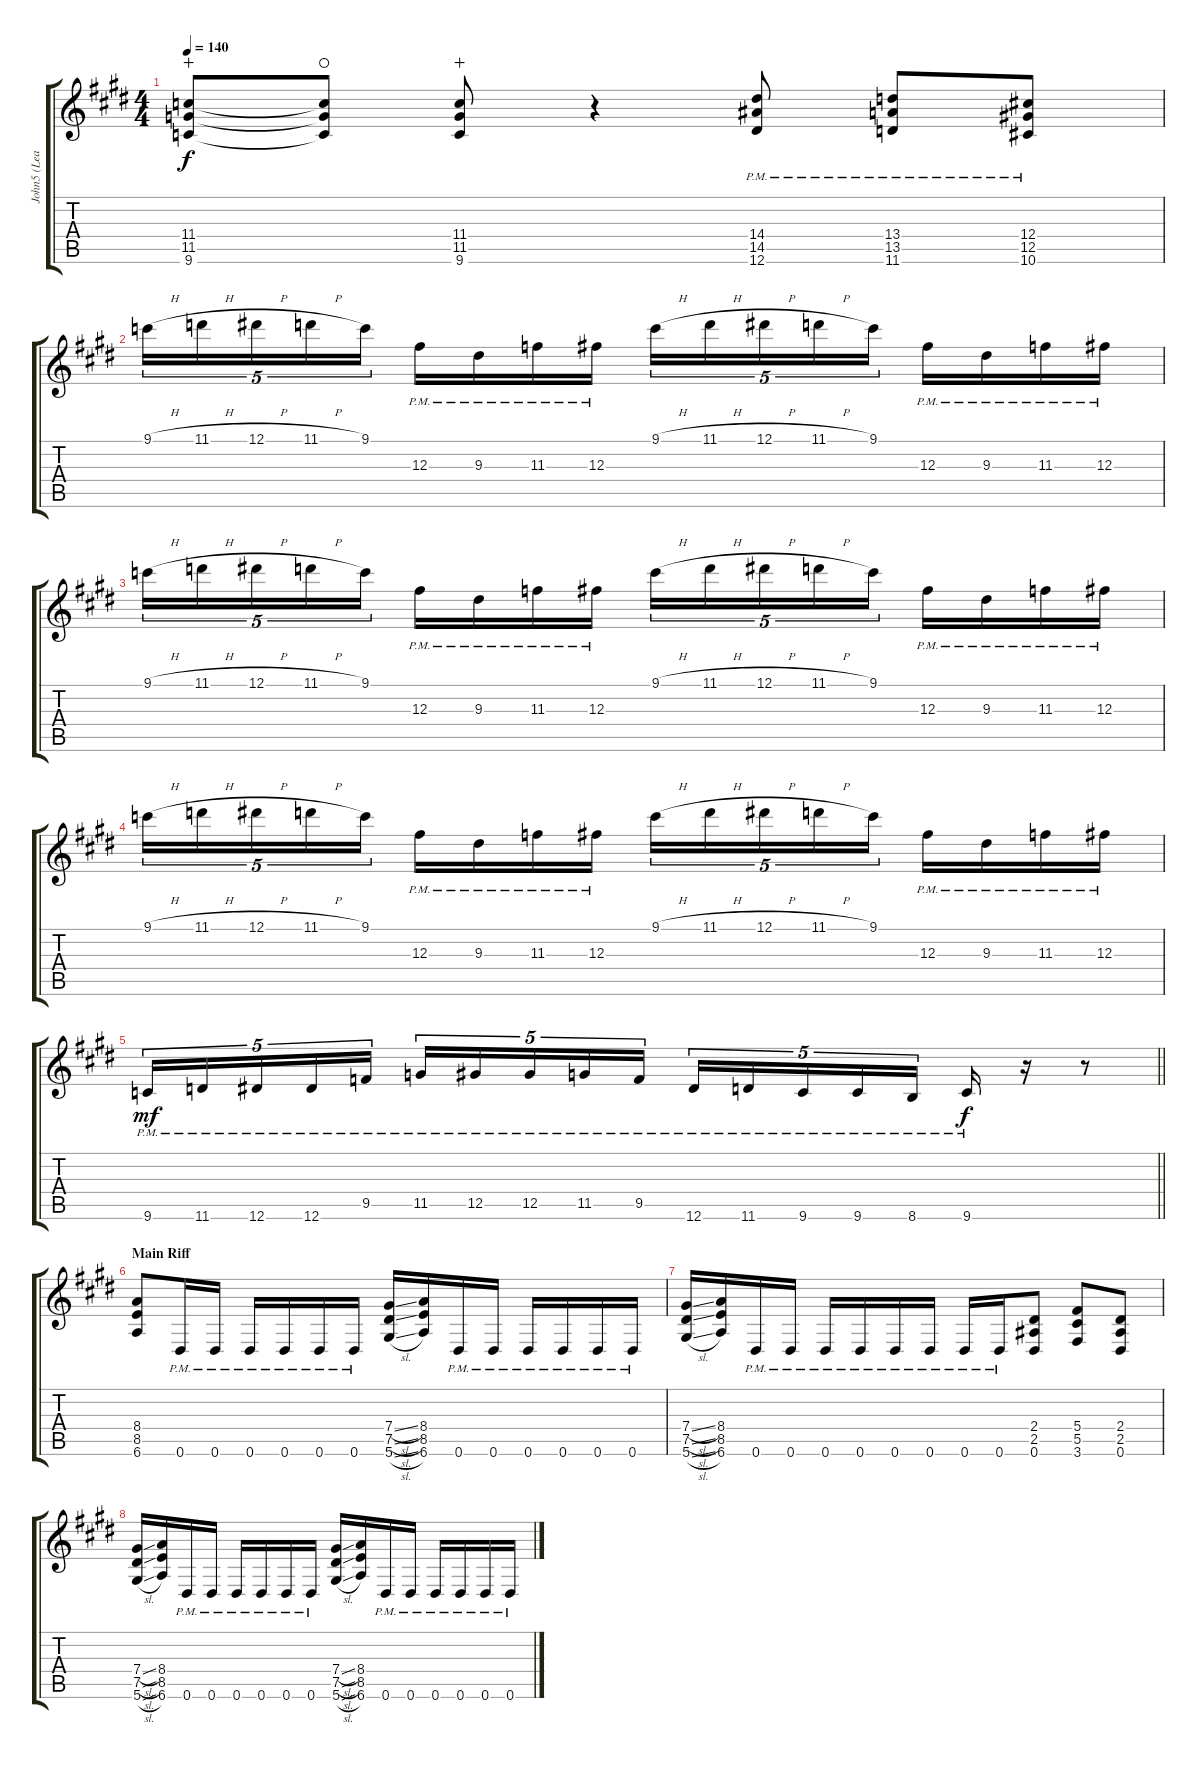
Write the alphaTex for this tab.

\track ("John5 (Lead)" "John5 (Lea") {instrument overdrivenguitar}
\staff {score tabs}
\tuning (Eb4 Bb3 Gb3 Db3 Ab2 Eb2) {hide}
\ts (4 4)
\tempo 140
\clef g2
\ks e
(11.4 11.5 9.6).8{dy f wahc} (11.4{t} 11.5{t} 9.6{t}).8{waho} (11.4 11.5 9.6).8{wahc} r.4 (14.4{pm} 14.5{pm} 12.6{pm}).8 (13.4{pm} 13.5{pm} 11.6{pm}).8 (12.4{pm} 12.5{pm} 10.6{pm}).8 |
9.1{h}.16{tu (5 4)} 11.1{h}.16{tu (5 4)} 12.1{h}.16{tu (5 4)} 11.1{h}.16{tu (5 4)} 9.1.16{tu (5 4)} 12.3{pm}.16 9.3{pm}.16 11.3{pm}.16 12.3{pm}.16 9.1{h}.16{tu (5 4)} 11.1{h}.16{tu (5 4)} 12.1{h}.16{tu (5 4)} 11.1{h}.16{tu (5 4)} 9.1.16{tu (5 4)} 12.3{pm}.16 9.3{pm}.16 11.3{pm}.16 12.3{pm}.16 |
9.1{h}.16{tu (5 4)} 11.1{h}.16{tu (5 4)} 12.1{h}.16{tu (5 4)} 11.1{h}.16{tu (5 4)} 9.1.16{tu (5 4)} 12.3{pm}.16 9.3{pm}.16 11.3{pm}.16 12.3{pm}.16 9.1{h}.16{tu (5 4)} 11.1{h}.16{tu (5 4)} 12.1{h}.16{tu (5 4)} 11.1{h}.16{tu (5 4)} 9.1.16{tu (5 4)} 12.3{pm}.16 9.3{pm}.16 11.3{pm}.16 12.3{pm}.16 |
9.1{h}.16{tu (5 4)} 11.1{h}.16{tu (5 4)} 12.1{h}.16{tu (5 4)} 11.1{h}.16{tu (5 4)} 9.1.16{tu (5 4)} 12.3{pm}.16 9.3{pm}.16 11.3{pm}.16 12.3{pm}.16 9.1{h}.16{tu (5 4)} 11.1{h}.16{tu (5 4)} 12.1{h}.16{tu (5 4)} 11.1{h}.16{tu (5 4)} 9.1.16{tu (5 4)} 12.3{pm}.16 9.3{pm}.16 11.3{pm}.16 12.3{pm}.16 |
\barLineRight lightlight
9.6{pm}.16{tu (5 4) dy mf} 11.6{pm}.16{tu (5 4)} 12.6{pm}.16{tu (5 4)} 12.6{pm}.16{tu (5 4)} 9.5{pm}.16{tu (5 4)} 11.5{pm}.16{tu (5 4)} 12.5{pm}.16{tu (5 4)} 12.5{pm}.16{tu (5 4)} 11.5{pm}.16{tu (5 4)} 9.5{pm}.16{tu (5 4)} 12.6{pm}.16{tu (5 4)} 11.6{pm}.16{tu (5 4)} 9.6{pm}.16{tu (5 4)} 9.6{pm}.16{tu (5 4)} 8.6{pm}.16{tu (5 4)} 9.6{pm}.16{dy f} r.16 r.8 |
\section ("" "Main Riff")
(8.4 8.5 6.6).8 0.6{pm}.16 0.6{pm}.16 0.6{pm}.16 0.6{pm}.16 0.6{pm}.16 0.6{pm}.16 (7.4{sl} 7.5{sl} 5.6{sl}).16 (8.4 8.5 6.6).16 0.6{pm}.16 0.6{pm}.16 0.6{pm}.16 0.6{pm}.16 0.6{pm}.16 0.6{pm}.16 |
(7.4{sl} 7.5{sl} 5.6{sl}).16 (8.4 8.5 6.6).16 0.6{pm}.16 0.6{pm}.16 0.6{pm}.16 0.6{pm}.16 0.6{pm}.16 0.6{pm}.16 0.6{pm}.16 0.6{pm}.16 (2.4 2.5 0.6).8 (5.4 5.5 3.6).8 (2.4 2.5 0.6).8 |
(7.4{sl} 7.5{sl} 5.6{sl}).16 (8.4 8.5 6.6).16 0.6{pm}.16 0.6{pm}.16 0.6{pm}.16 0.6{pm}.16 0.6{pm}.16 0.6{pm}.16 (7.4{sl} 7.5{sl} 5.6{sl}).16 (8.4 8.5 6.6).16 0.6{pm}.16 0.6{pm}.16 0.6{pm}.16 0.6{pm}.16 0.6{pm}.16 0.6{pm}.16
